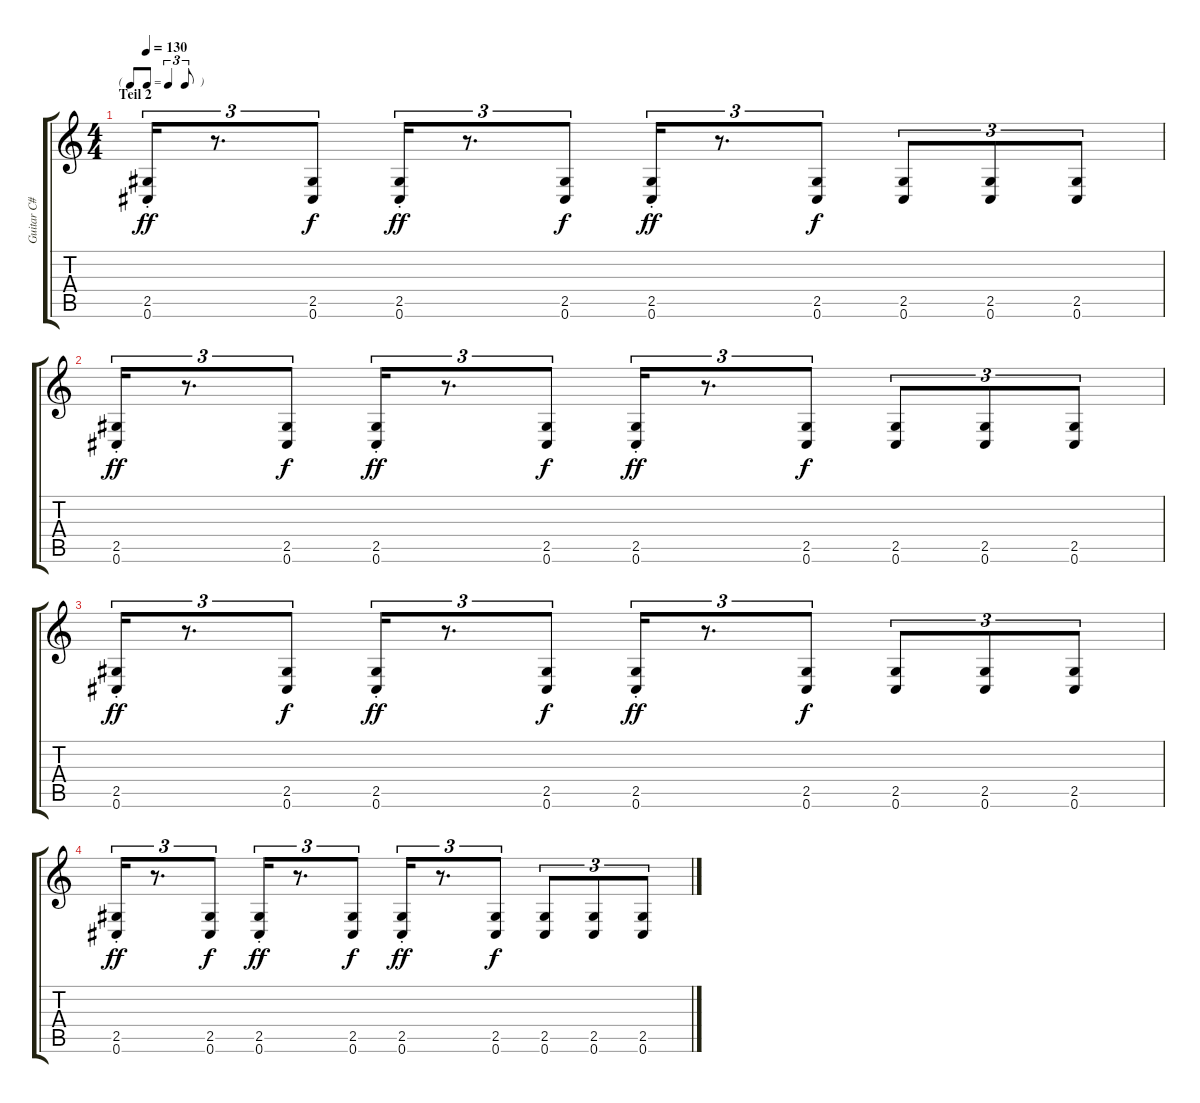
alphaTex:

\track ("Guitar C#" "Guitar C#") {instrument acousticguitarnylon}
\staff {score tabs}
\tuning (Db4 Ab3 E3 B2 Gb2 Db2) {hide}
\ts (4 4)
\tf triplet8th
\section ("" "Teil 2")
\tempo 130
\clef g2
\ks c
(2.5{st} 0.6{st}).16{tu (3 2) dy ff} r.8{d tu (3 2)} (2.5 0.6).8{tu (3 2) dy f} (2.5 0.6{st}).16{tu (3 2) dy ff} r.8{d tu (3 2)} (2.5 0.6).8{tu (3 2) dy f} (2.5 0.6{st}).16{tu (3 2) dy ff} r.8{d tu (3 2)} (2.5 0.6).8{tu (3 2) dy f} (2.5 0.6).8{tu (3 2)} (2.5 0.6).8{tu (3 2)} (2.5 0.6).8{tu (3 2)} |
(2.5{st} 0.6{st}).16{tu (3 2) dy ff} r.8{d tu (3 2)} (2.5 0.6).8{tu (3 2) dy f} (2.5 0.6{st}).16{tu (3 2) dy ff} r.8{d tu (3 2)} (2.5 0.6).8{tu (3 2) dy f} (2.5 0.6{st}).16{tu (3 2) dy ff} r.8{d tu (3 2)} (2.5 0.6).8{tu (3 2) dy f} (2.5 0.6).8{tu (3 2)} (2.5 0.6).8{tu (3 2)} (2.5 0.6).8{tu (3 2)} |
(2.5{st} 0.6{st}).16{tu (3 2) dy ff} r.8{d tu (3 2)} (2.5 0.6).8{tu (3 2) dy f} (2.5 0.6{st}).16{tu (3 2) dy ff} r.8{d tu (3 2)} (2.5 0.6).8{tu (3 2) dy f} (2.5 0.6{st}).16{tu (3 2) dy ff} r.8{d tu (3 2)} (2.5 0.6).8{tu (3 2) dy f} (2.5 0.6).8{tu (3 2)} (2.5 0.6).8{tu (3 2)} (2.5 0.6).8{tu (3 2)} |
(2.5{st} 0.6{st}).16{tu (3 2) dy ff} r.8{d tu (3 2)} (2.5 0.6).8{tu (3 2) dy f} (2.5 0.6{st}).16{tu (3 2) dy ff} r.8{d tu (3 2)} (2.5 0.6).8{tu (3 2) dy f} (2.5 0.6{st}).16{tu (3 2) dy ff} r.8{d tu (3 2)} (2.5 0.6).8{tu (3 2) dy f} (2.5 0.6).8{tu (3 2)} (2.5 0.6).8{tu (3 2)} (2.5 0.6).8{tu (3 2)}
